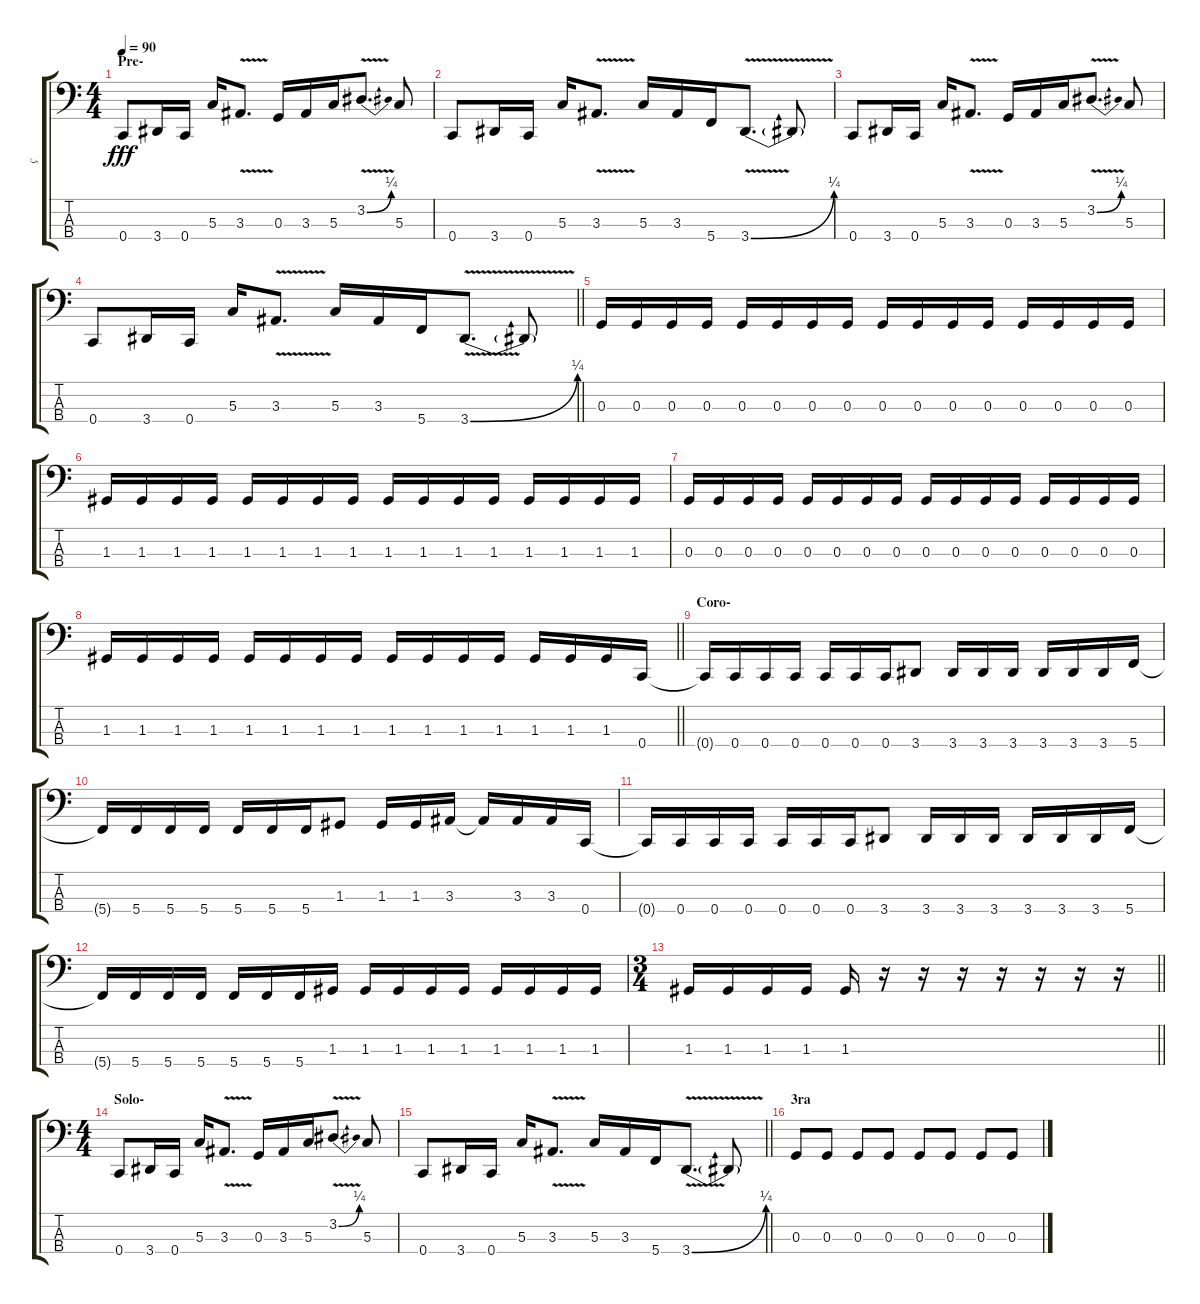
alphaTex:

\track ("ç" "ç") {instrument electricbassfinger}
\staff {score tabs}
\tuning (F2 C2 G1 C1) {hide}
\ts (4 4)
\section ("" "Pre-")
\tempo 90
\clef f4
\ks c
0.4.8{dy fff} 3.4.16 0.4.16 5.3.16 3.3{v}.8{d} 0.3.16 3.3.16 5.3.16 3.2{be (bend 0 0 60 1) v}.8{d} 5.3.8 |
0.4.8 3.4.16 0.4.16 5.3.16 3.3{v}.8{d} 5.3.16 3.3.16 5.4.16 3.4{be (bend 0 0 60 1) v}.8{d} 3.4{t}.8 |
0.4.8 3.4.16 0.4.16 5.3.16 3.3{v}.8{d} 0.3.16 3.3.16 5.3.16 3.2{be (bend 0 0 60 1) v}.8{d} 5.3.8 |
\barLineRight lightlight
0.4.8 3.4.16 0.4.16 5.3.16 3.3{v}.8{d} 5.3.16 3.3.16 5.4.16 3.4{be (bend 0 0 60 1) v}.8{d} 3.4{t}.8 |
\section ("" "")
0.3.16 0.3.16 0.3.16 0.3.16 0.3.16 0.3.16 0.3.16 0.3.16 0.3.16 0.3.16 0.3.16 0.3.16 0.3.16 0.3.16 0.3.16 0.3.16 |
1.3.16 1.3.16 1.3.16 1.3.16 1.3.16 1.3.16 1.3.16 1.3.16 1.3.16 1.3.16 1.3.16 1.3.16 1.3.16 1.3.16 1.3.16 1.3.16 |
0.3.16 0.3.16 0.3.16 0.3.16 0.3.16 0.3.16 0.3.16 0.3.16 0.3.16 0.3.16 0.3.16 0.3.16 0.3.16 0.3.16 0.3.16 0.3.16 |
\barLineRight lightlight
1.3.16 1.3.16 1.3.16 1.3.16 1.3.16 1.3.16 1.3.16 1.3.16 1.3.16 1.3.16 1.3.16 1.3.16 1.3.16 1.3.16 1.3.16 0.4.16 |
\section ("" "Coro-")
0.4{t}.16 0.4.16 0.4.16 0.4.16 0.4.16 0.4.16 0.4.16 3.4.8 3.4.16 3.4.16 3.4.16 3.4.16 3.4.16 3.4.16 5.4.16 |
5.4{t}.16 5.4.16 5.4.16 5.4.16 5.4.16 5.4.16 5.4.16 1.3.8 1.3.16 1.3.16 3.3.16 3.3{t}.16 3.3.16 3.3.16 0.4.16 |
0.4{t}.16 0.4.16 0.4.16 0.4.16 0.4.16 0.4.16 0.4.16 3.4.8 3.4.16 3.4.16 3.4.16 3.4.16 3.4.16 3.4.16 5.4.16 |
5.4{t}.16 5.4.16 5.4.16 5.4.16 5.4.16 5.4.16 5.4.16 1.3.16 1.3.16 1.3.16 1.3.16 1.3.16 1.3.16 1.3.16 1.3.16 1.3.16 |
\ts (3 4)
\barLineRight lightlight
1.3.16 1.3.16 1.3.16 1.3.16 1.3.16 r.16 r.16 r.16 r.16 r.16 r.16 r.16 |
\ts (4 4)
\section ("" "Solo-")
0.4.8 3.4.16 0.4.16 5.3.16 3.3{v}.8{d} 0.3.16 3.3.16 5.3.16 3.2{be (bend 0 0 60 1) v}.8{d} 5.3.8 |
\barLineRight lightlight
0.4.8 3.4.16 0.4.16 5.3.16 3.3{v}.8{d} 5.3.16 3.3.16 5.4.16 3.4{be (bend 0 0 60 1) v}.8{d} 3.4{t}.8 |
\section ("" "3ra")
0.3.8 0.3.8 0.3.8 0.3.8 0.3.8 0.3.8 0.3.8 0.3.8
